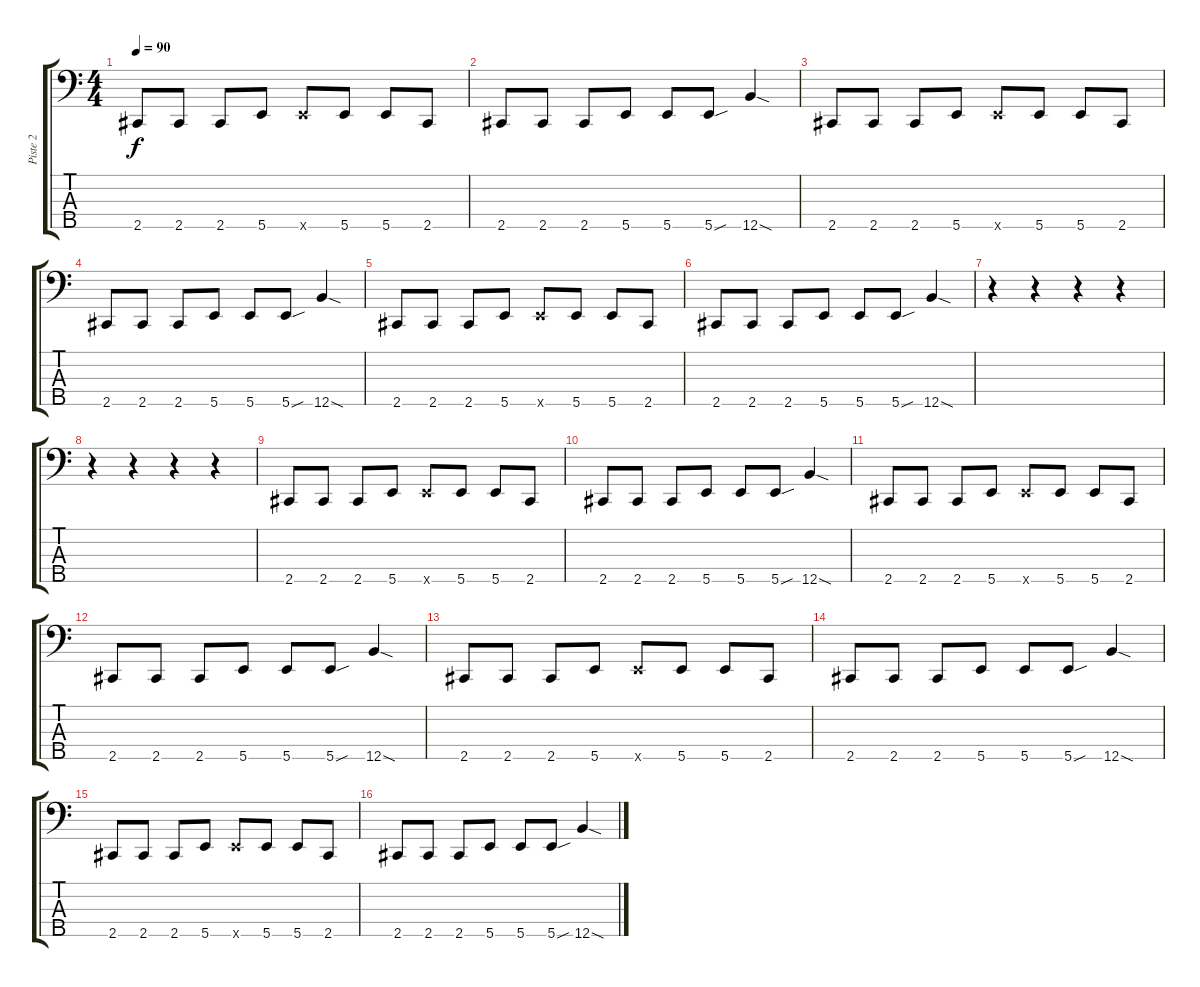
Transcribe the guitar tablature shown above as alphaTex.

\track ("Piste 2" "Piste 2") {instrument slapbass2}
\staff {score tabs}
\tuning (G2 D2 A1 E1 B0) {hide}
\ts (4 4)
\tempo 90
\clef f4
\ks c
2.5.8{dy f} 2.5.8 2.5.8 5.5.8 5.5{x}.8 5.5.8 5.5.8 2.5.8 |
2.5.8 2.5.8 2.5.8 5.5.8 5.5.8 5.5{sou}.8 12.5{sod}.4 |
2.5.8 2.5.8 2.5.8 5.5.8 5.5{x}.8 5.5.8 5.5.8 2.5.8 |
2.5.8 2.5.8 2.5.8 5.5.8 5.5.8 5.5{sou}.8 12.5{sod}.4 |
2.5.8 2.5.8 2.5.8 5.5.8 5.5{x}.8 5.5.8 5.5.8 2.5.8 |
2.5.8 2.5.8 2.5.8 5.5.8 5.5.8 5.5{sou}.8 12.5{sod}.4 |
r.4 r.4 r.4 r.4 |
r.4 r.4 r.4 r.4 |
2.5.8 2.5.8 2.5.8 5.5.8 5.5{x}.8 5.5.8 5.5.8 2.5.8 |
2.5.8 2.5.8 2.5.8 5.5.8 5.5.8 5.5{sou}.8 12.5{sod}.4 |
2.5.8 2.5.8 2.5.8 5.5.8 5.5{x}.8 5.5.8 5.5.8 2.5.8 |
2.5.8 2.5.8 2.5.8 5.5.8 5.5.8 5.5{sou}.8 12.5{sod}.4 |
2.5.8 2.5.8 2.5.8 5.5.8 5.5{x}.8 5.5.8 5.5.8 2.5.8 |
2.5.8 2.5.8 2.5.8 5.5.8 5.5.8 5.5{sou}.8 12.5{sod}.4 |
2.5.8 2.5.8 2.5.8 5.5.8 5.5{x}.8 5.5.8 5.5.8 2.5.8 |
2.5.8 2.5.8 2.5.8 5.5.8 5.5.8 5.5{sou}.8 12.5{sod}.4
